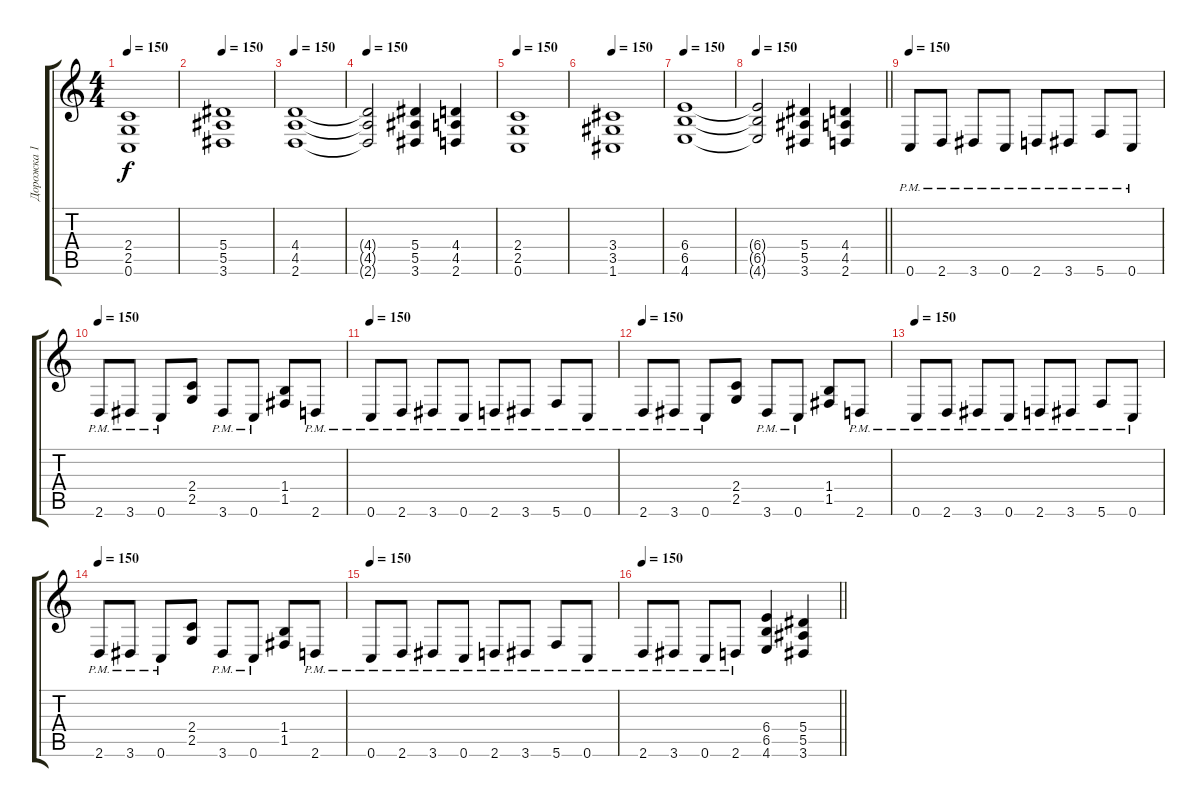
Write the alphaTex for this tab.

\track ("Дорожка 1" "Дорожка 1") {instrument distortionguitar}
\staff {score tabs}
\tuning (C4 G3 Eb3 Bb2 F2 C2) {hide}
\ts (4 4)
\tempo 150
\clef g2
\ks c
(2.4 2.5 0.6).1{dy f} |
\tempo 150
(5.4 5.5 3.6).1 |
\tempo 150
(4.4 4.5 2.6).1 |
\tempo 150
(4.4{t} 4.5{t} 2.6{t}).2 (5.4 5.5 3.6).4 (4.4 4.5 2.6).4 |
\tempo 150
(2.4 2.5 0.6).1 |
\tempo 150
(3.4 3.5 1.6).1 |
\tempo 150
(6.4 6.5 4.6).1 |
\tempo 150
\barLineRight lightlight
(6.4{t} 6.5{t} 4.6{t}).2 (5.4 5.5 3.6).4 (4.4 4.5 2.6).4 |
\tempo 150
0.6{pm}.8 2.6{pm}.8 3.6{pm}.8 0.6{pm}.8 2.6{pm}.8 3.6{pm}.8 5.6{pm}.8 0.6{pm}.8 |
\tempo 150
2.6{pm}.8 3.6{pm}.8 0.6{pm}.8 (2.4 2.5).8 3.6{pm}.8 0.6{pm}.8 (1.4 1.5).8 2.6{pm}.8 |
\tempo 150
0.6{pm}.8 2.6{pm}.8 3.6{pm}.8 0.6{pm}.8 2.6{pm}.8 3.6{pm}.8 5.6{pm}.8 0.6{pm}.8 |
\tempo 150
2.6{pm}.8 3.6{pm}.8 0.6{pm}.8 (2.4 2.5).8 3.6{pm}.8 0.6{pm}.8 (1.4 1.5).8 2.6{pm}.8 |
\tempo 150
0.6{pm}.8 2.6{pm}.8 3.6{pm}.8 0.6{pm}.8 2.6{pm}.8 3.6{pm}.8 5.6{pm}.8 0.6{pm}.8 |
\tempo 150
2.6{pm}.8 3.6{pm}.8 0.6{pm}.8 (2.4 2.5).8 3.6{pm}.8 0.6{pm}.8 (1.4 1.5).8 2.6{pm}.8 |
\tempo 150
0.6{pm}.8 2.6{pm}.8 3.6{pm}.8 0.6{pm}.8 2.6{pm}.8 3.6{pm}.8 5.6{pm}.8 0.6{pm}.8 |
\tempo 150
\barLineRight lightlight
2.6{pm}.8 3.6{pm}.8 0.6{pm}.8 2.6{pm}.8 (6.4 6.5 4.6).4 (5.4 5.5 3.6).4
